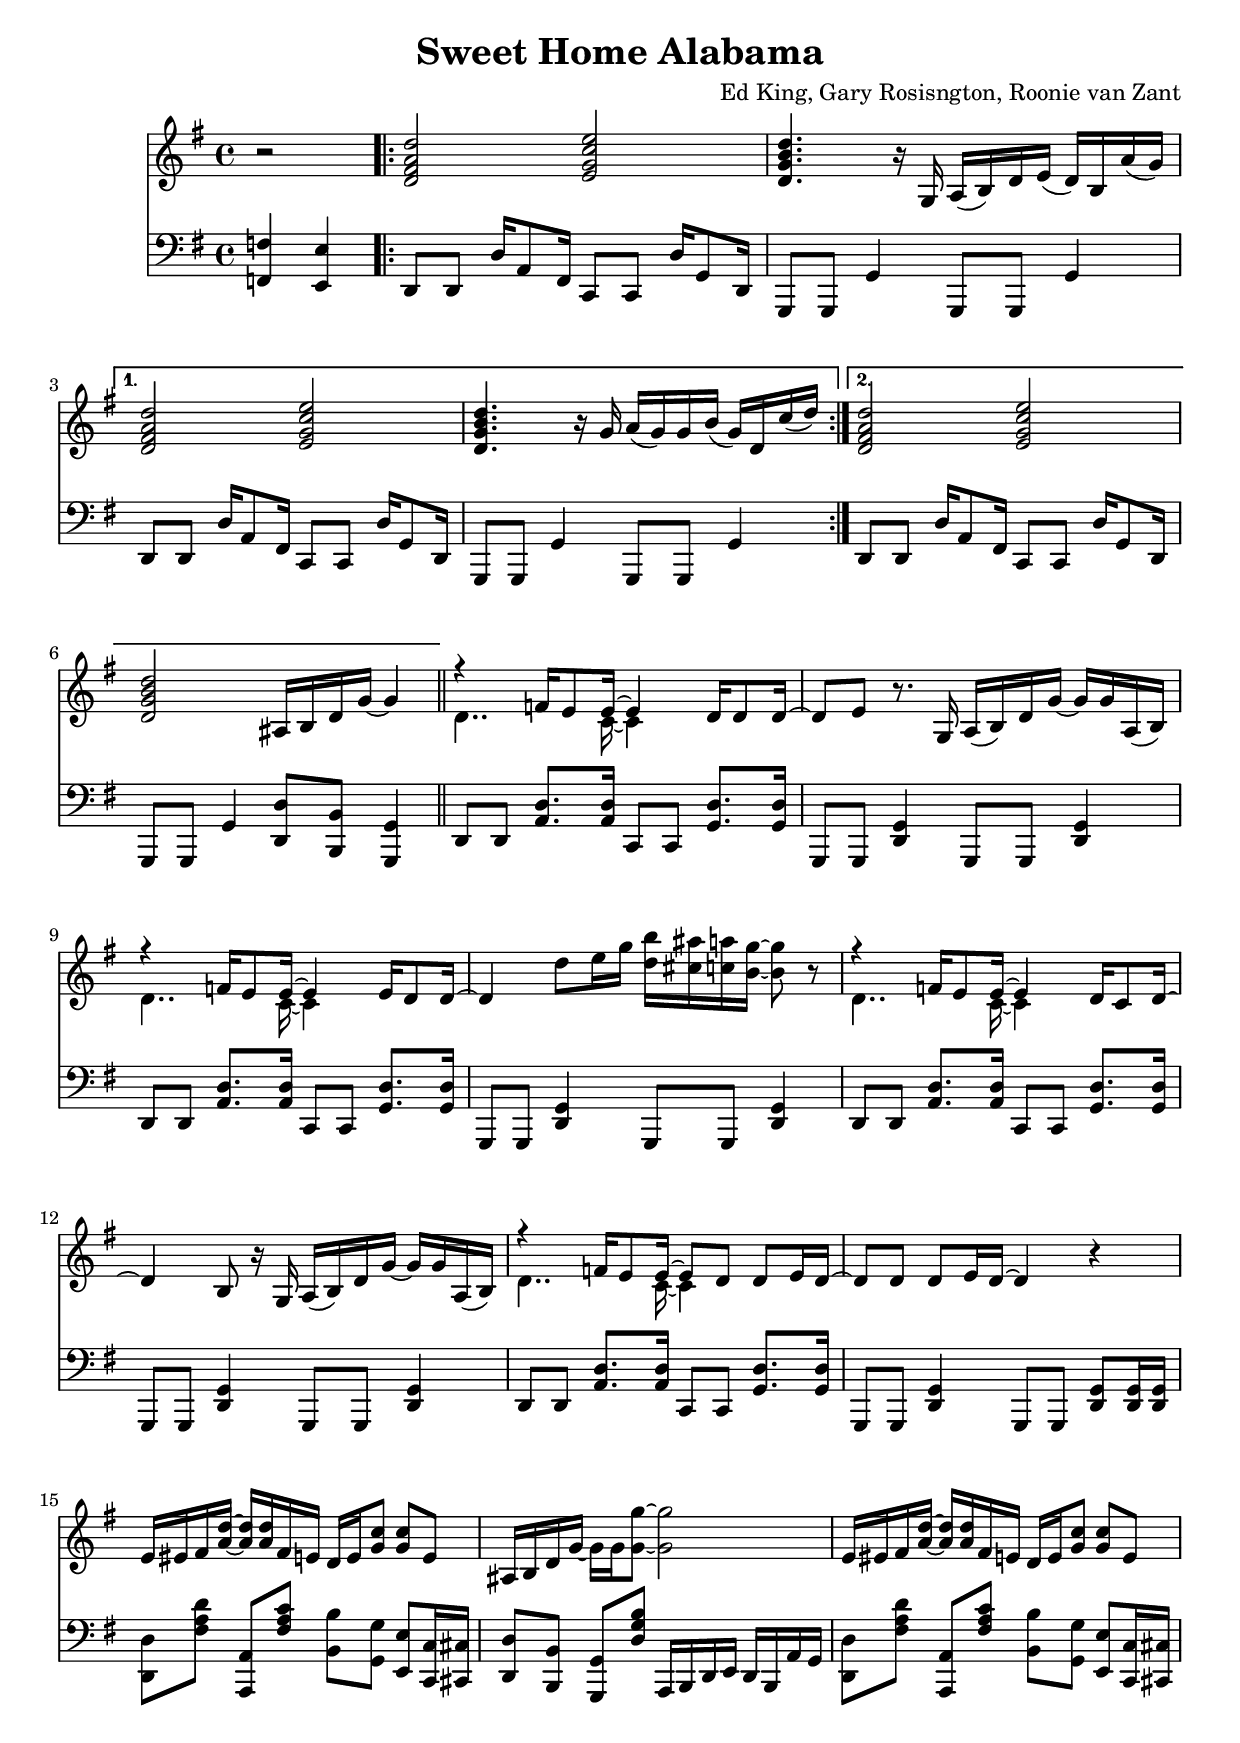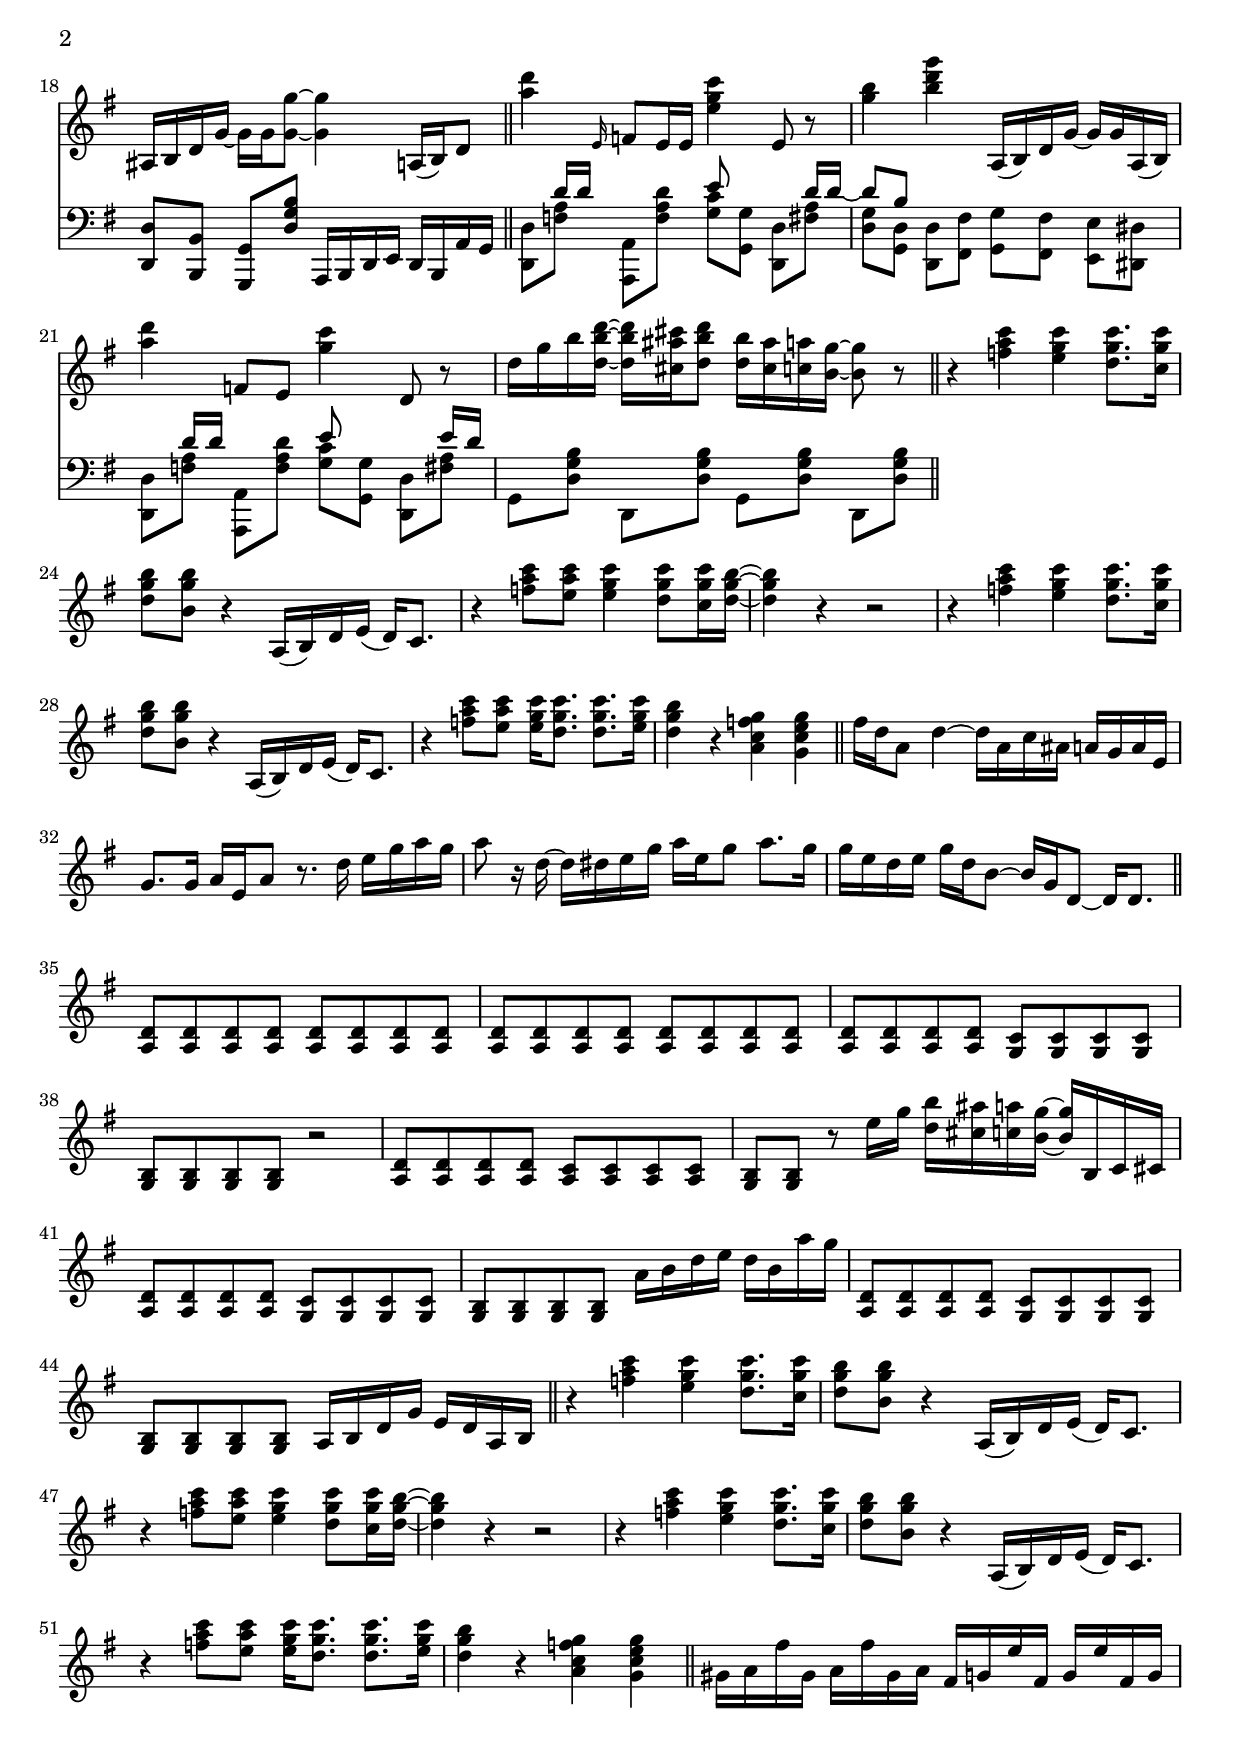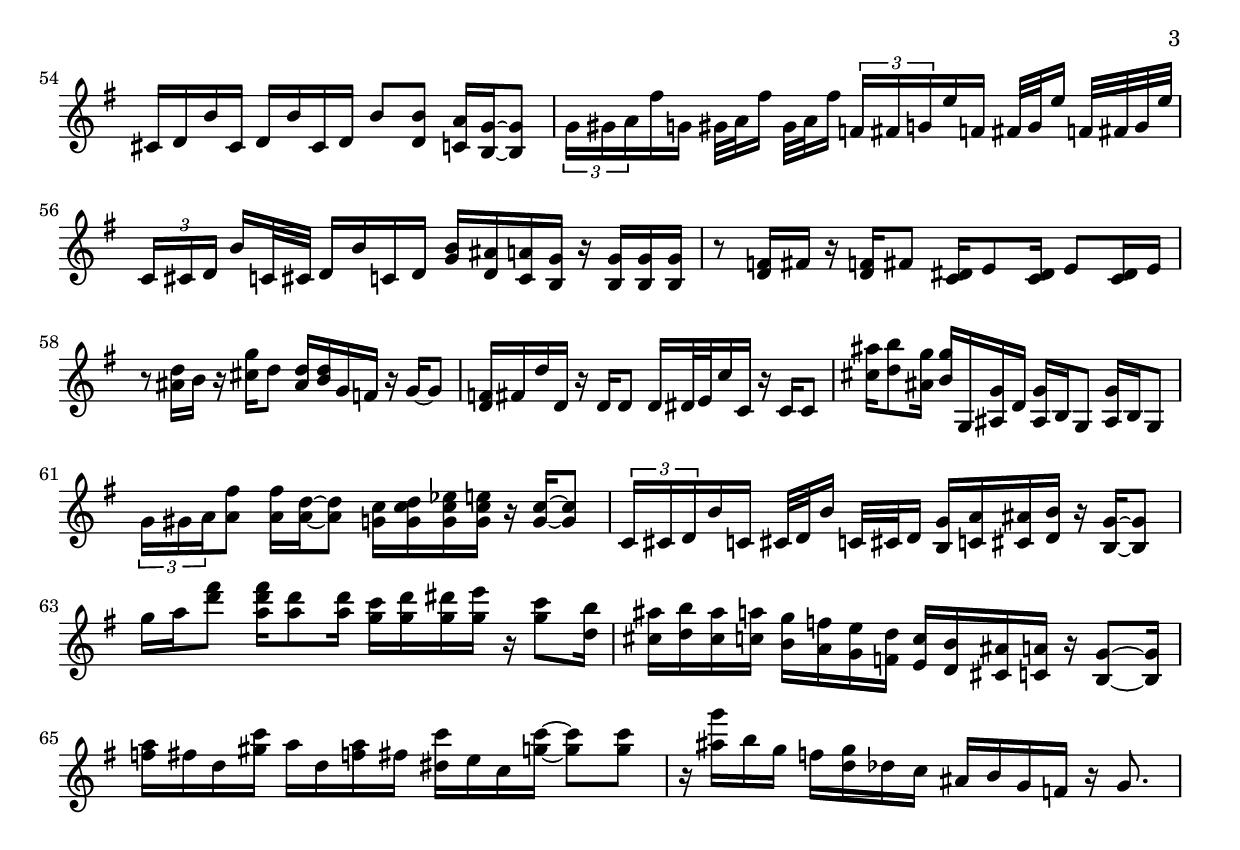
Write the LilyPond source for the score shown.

\version "2.18.2"

\header {
  title = "Sweet Home Alabama"
  composer = "Ed King, Gary Rosisngton, Roonie van Zant"
}

\score {
  \relative c'' {
    <<
      \new Staff {
	\clef treble
	\key g \major
	
	\partial 2 r2
				%Intro riff
	\repeat volta 2 {
	  <d, fis a d>2 <e g c e> <d g b d>4. r16
	  g,16 a( b) d e( d) b a'( g)}
	\alternative {
	  {<d fis a d>2 <e g c e> <d g b d>4. r16
	    g16 a( g) g b( g) d c'( d)}
	  {<d, fis a d>2 <e g c e> <d g b d>
	    ais16 b d g~ g4}}
	
				%First verse
	\bar "||"
	<<
	  {r4 f16 e8 e16~ e4 d16 d8 d16~ d8[ e]} % Big wheels keep on turnin'
	  \\
	  {\stemDown d4.. c16~ c4}
	>>
	r8. g16
	a16( b) d g~ g g a,( b) %guitar riff
	<<
	  {r4 f'16 e8 e16~ e4 e16 d8 d16~ d4} %Carry me home to see my kin
	  \\
	  {\stemDown d4.. c16~ c4}
	>>
	d'8 e16 g <d b'>16 <cis ais'> <c a'> <b g'>~ <b g'>8 r8
        <<
	  {r4 f16 e8 e16~ e4 d16 c8 d16~ d4 b8} %Singin' songs about the southland
	  \\
	  {\stemDown d4.. c16~ c4}
	>>
	r16 g16
	a16( b) d g~ g g a,( b) %guitar riff
	<<
				%Miss Alabamy once again and I think it's a sin
	  {r4 f'16 e8 e16~ e8 d d e16 d~ d8 d d e16 d~ d4}
	  \\
	  {\stemDown d4.. c16~ c4}
	>>
	r4
	
				%Guitar riff
	  e16 eis fis <a d>~ <a d> <a d> fis e
	  d16 e <g c>8 <g c> e
	ais,16 b d g~ g16 g <g g'>8~ <g g'>2
	e16 eis fis <a d>~ <a d> <a d> fis e
	  d16 e <g c>8 <g c> e
	  ais,16 b d g~ g16 g <g g'>8~ <g g'>4 a,16( b) d8


	
				%TODO: Neil Young verse goes here
				%See Troy Nelson transcription for
				%"Southern Man" harmonization
	\bar "||"
				%Heard Mister Sing
	<a'' d>4 \grace e,16 f8 e16 e <e' g c>4 e,8 r
	<g' b>4 <b d g> a,,16( b) d g~ g g a,( b)
				%Heard ole Neil put her down
	<a'' d>4 f,8 e <g' c>4 d,8 r
				%Breeze from Alabama
	d'16 g b <d, b' d>~ <d b' d> <cis ais' cis> <d b' d>8
	<d b'>16 <cis ais'> <c a'> <b g'>~ <b g'>8 r8
				%Chorus 1
	\bar "||"
	r4 <f' a c>4 <e g c> <d g c>8. <c g' c>16 %Sweet Home Ala-
	<d g b>8 <b g' b> r4 a,16( b) d e( d) c8. %-bama
	r4 <f' a c>8 <e a c> <e g c>4 <d g c>8 <c g' c>16 <d g b>~ %Where the skies are so
	<d g b>4 r4 r2 %blue
	r4 <f a c>4 <e g c> <d g c>8. <c g' c>16 %Sweet Home Ala-
	<d g b>8 <b g' b> r4 a,16( b) d e( d) c8. %-bama
	r4 <f' a c>8 <e a c> <e g c>16 <d g c>8. <d g c> <e g c>16 %Lord .. to
	<d g b>4 r4 <a c f g>4 <g c e g> %you
	
				%Guitar solo
	\bar "||"
	fis'16 d a8 d4~ d16 a c ais a g a e
	g8. g16 a e a8 r8. d16 e g a g
	a8 r16 d,~ d dis e g a e g8 a8. g16
	g e d e g d b8~ b16 g d8~ d16 d8.
	\bar "||"
	
				%Verse 3
	\repeat unfold 16 <a d>8
	\repeat unfold 4 <a d> % Birming
	\repeat unfold 4 <g c> % ham loves the
	\repeat unfold 4 <g b> %governor
	r2 %Boo, boo
	\repeat unfold 4 <a d>8 %We all
	\repeat unfold 4 <a c>% did what we could
	<g b> <g b> r8 e''16 g
	<d b'>16 <cis ais'> <c a'> <b g'>~ <b g'>16 b, c cis
	\repeat unfold 4 <a d>8 %Water-
	\repeat unfold 4 <g c>8 %gate does not
	\repeat unfold 4 <g b> %bother me
	a'16 b d e d b a' g
	\repeat unfold 4 <a,, d>8 %Does your
	\repeat unfold 4 <g c> %conscience bother
	\repeat unfold 4 <g b> %you? Tell me
	a16 b d g e d a b
	
				%Chorus 2
	\bar "||"
	r4 <f'' a c>4 <e g c> <d g c>8. <c g' c>16 %Sweet Home Ala-
	<d g b>8 <b g' b> r4 a,16( b) d e( d) c8. %-bama
	r4 <f' a c>8 <e a c> <e g c>4 <d g c>8 <c g' c>16 <d g b>~ %Where the skies are so
	<d g b>4 r4 r2 %blue
	r4 <f a c>4 <e g c> <d g c>8. <c g' c>16 %Sweet Home Ala-
	<d g b>8 <b g' b> r4 a,16( b) d e( d) c8. %-bama
	r4 <f' a c>8 <e a c> <e g c>16 <d g c>8. <d g c> <e g c>16 %Lord .. to
	<d g b>4 r4 <a c f g>4 <g c e g> %you
	
				%Piano Solo
	\bar "||"
	gis16 a fis' gis, a fis' gis, a
	fis g e' fis, g e' fis, g
	cis, d b' cis, d b' cis, d
	b'8 <d, b'> <c a'>16 <b g'>~ <b g'>8
	\tuplet 3/2 {g'16[ gis a} fis'16 g,] gis32[ a fis'16] gis,32 a fis'16
	\tuplet 3/2 {f,16[ fis g} e'16 f,] fis32[ g e'16] f,32 fis g e'
	\tuplet 3/2 {c,16[ cis d]} b'16[ c,32 cis] d16 b' c, d
	<g b>16 <d ais'> <c a'> <b g'> 16r <b g'>16 <b g'> <b g'>
	r8 <d f>16 fis16 r <d f>16 fis8 <c dis>16 e8 <c dis>16 e8 <c dis>16 e
	r8 <ais d>16 b r16 <cis g'> d8 <ais d>16 <b d> g f r g~ g8
	<d f>16 fis d' d, r16 d d8 d16 dis32 e c'16 c, r16 c c8
	<cis' ais'>16 <d b'>8 <ais g'>16 <b g'> g, <ais g'> d
	<ais g'> b g8 <ais g'>16 b g8
	\tuplet 3/2 {g'16 gis a} <a fis'>8 <a fis'>16 <a d>~ <a d>8
	<g c>16 <g c d> <g c es> <g c e> 16r <g c>~ <g c>8
	\tuplet 3/2 {c,16 cis d} b' c, cis32[ d b'16] c,32[ cis d16]
	<b g'>16 <c a'> <cis ais'> <d b'> r16 <b g'>16~ <b g'>8
	g''16 a <d fis>8 <a d fis>16 <a d>8 <a d>16
	<g c>16 <g d'> <g dis'> <g e'> r16 <g c>8 <d b'>16
	<cis ais'>16 <d b'> <cis ais'> <c a'> <b g'> <a f'> <g e'> <f d'>
	<e c'> <d b'> <cis ais'> <c a'> r16 <b g'>8~ <b g'>16
	<f'' a>16 fis d <gis c> a d, <f a> fis <dis c'> e c <g' c>~ <g c>8 <g c>
	r16 <ais g'> b g f <d g> des c ais b g f r16 g8.
      }

      \new Staff {
	\clef "bass"
	\key g \major
	
	\partial 2 <f,, f'>4 <e e'>
				%Intro riff
	\repeat unfold 2 {
	  d8 d d'16 a8 fis16 c8 c d'16 g,8 d16
	  g,8 g g'4 g,8 g g'4
	}
	d8 d d'16 a8 fis16 c8 c d'16 g,8 d16
	g,8 g g'4 <d d'>8 <b b'> <g g'>4

				%First Verse
	\repeat unfold 3 {
	  d'8 d <a' d>8. <a d>16 c,8 c <g' d'>8. <g d'>16
	  g,8 g <d' g>4 g,8 g <d' g>4
	}
	d8 d <a' d>8. <a d>16 c,8 c <g' d'>8. <g d'>16
	g,8 g <d' g>4 g,8 g <d' g>8 <d g>16 <d g>

				%Guitar riff
	\repeat unfold 2 {
	  <d d'>8[ <fis' a d> ] <a,, a'> [ <fis'' a c> ]
	  <b, b'> [ <g g'> ] <e e'> [ <c c'>16 <cis cis'> ] |
	  <d d'>8 [ <b b'> ] <g g'> [ <d'' g b> ]
	  a,16 b d e d b a' g
	}
				%Second Verse
	<<
	  \new Voice = "first" %Rag bass
	  {
	    \stemDown
				%Well I heard Mister Young
				%sing about her
	    <d d'>8[ <f' a> ] <a,, a'> [ <f'' a d> ]
	    <g c> [ <g, g'> ] <d d'> [ <fis' a> ]
	    <d g> [ <g, d'> ] <d d'> [ <fis fis'> ]
	    <g g'> [ <fis fis'> ] <e e'> [ <dis dis'> ]
				%Well I heard ole Neil put her down
	    <d d'>8 [ <f' a> ] <a,, a'> [ <f'' a d> ]
	    <g c> [ <g, g'> ] <d d'> [ <fis' a> ]
				%Breeze from Alabama
	    \repeat unfold 2 {g,[ <d' g b> ] d, <d' g b>}
	    
	  }
	  \new Voice = "second" %Melody bits
	  {
				%Well I heard Neil Young
				%sing about her
	    \stemUp
	    \skip 8 d'16 d \skip 4 e8 \skip 4 d16 d~
	    d8 b \skip 2.
				%Heard ole Neil put her down
	    \skip 8 d16 d \skip 4 e8 \skip 4 e16 d 
	  }
	>>

	\stemNeutral
	
      }
    >>
  }
  
  %Generate MIDI output
  %\midi{ \tempo 4 = 98}

}
